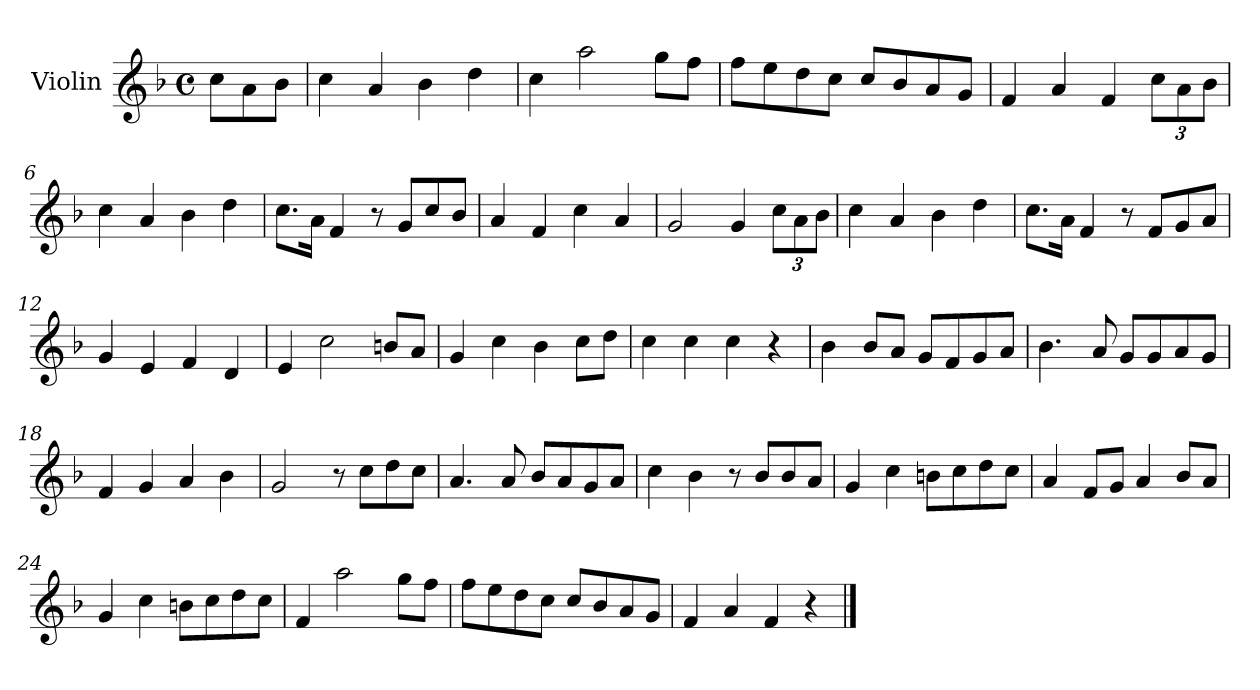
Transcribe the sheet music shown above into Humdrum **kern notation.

**kern
*part1
*staff1
*I"Violin
*I'Vln.
*clefG2
*k[b-]
*M4/4
*met(c)
=1
8cc\L
8a\
8b-\J
=2
4cc\
4a/
4b-\
4dd\
=3
4cc\
2aa\
8gg\L
8ff\J
=4
8ff\L
8ee\
8dd\
8cc\J
8cc/L
8b-/
8a/
8g/J
=5
4f/
4a/
4f/
*Xbrackettup
12cc\L
12a\
12b-\J
!!LO:LB:g=z
=6
4cc\
4a/
4b-\
4dd\
=7
8.cc\L
16a\Jk
4f/
8r
8g/L
8cc/
8b-/J
=8
4a/
4f/
4cc\
4a/
=9
2g/
4g/
12cc\L
12a\
12b-\J
=10
4cc\
4a/
4b-\
4dd\
!!LO:LB:g=z
=11
8.cc\L
16a\Jk
4f/
8r
8f/L
8g/
8a/J
=12
4g/
4e/
4f/
4d/
=13
4e/
2cc\
8bn/L
8a/J
=14
4g/
4cc\
4b-\
8cc\L
8dd\J
=15
4cc\
4cc\
4cc\
4r
!!LO:LB:g=z
=16
4b-\
8b-/L
8a/J
8g/L
8f/
8g/
8a/J
=17
4.b-\
8a/
8g/L
8g/
8a/
8g/J
=18
4f/
4g/
4a/
4b-\
=19
2g/
8r
8cc\L
8dd\
8cc\J
=20
4.a/
8a/
8b-/L
8a/
8g/
8a/J
!!LO:LB:g=z
=21
4cc\
4b-\
8r
8b-/L
8b-/
8a/J
=22
4g/
4cc\
8bn\L
8cc\
8dd\
8cc\J
=23
4a/
8f/L
8g/J
4a/
8b-/L
8a/J
=24
4g/
4cc\
8bn\L
8cc\
8dd\
8cc\J
=25
4f/
2aa\
8gg\L
8ff\J
!!LO:LB:g=z
=26
8ff\L
8ee\
8dd\
8cc\J
8cc/L
8b-/
8a/
8g/J
=27
4f/
4a/
4f/
4r
==
*-
